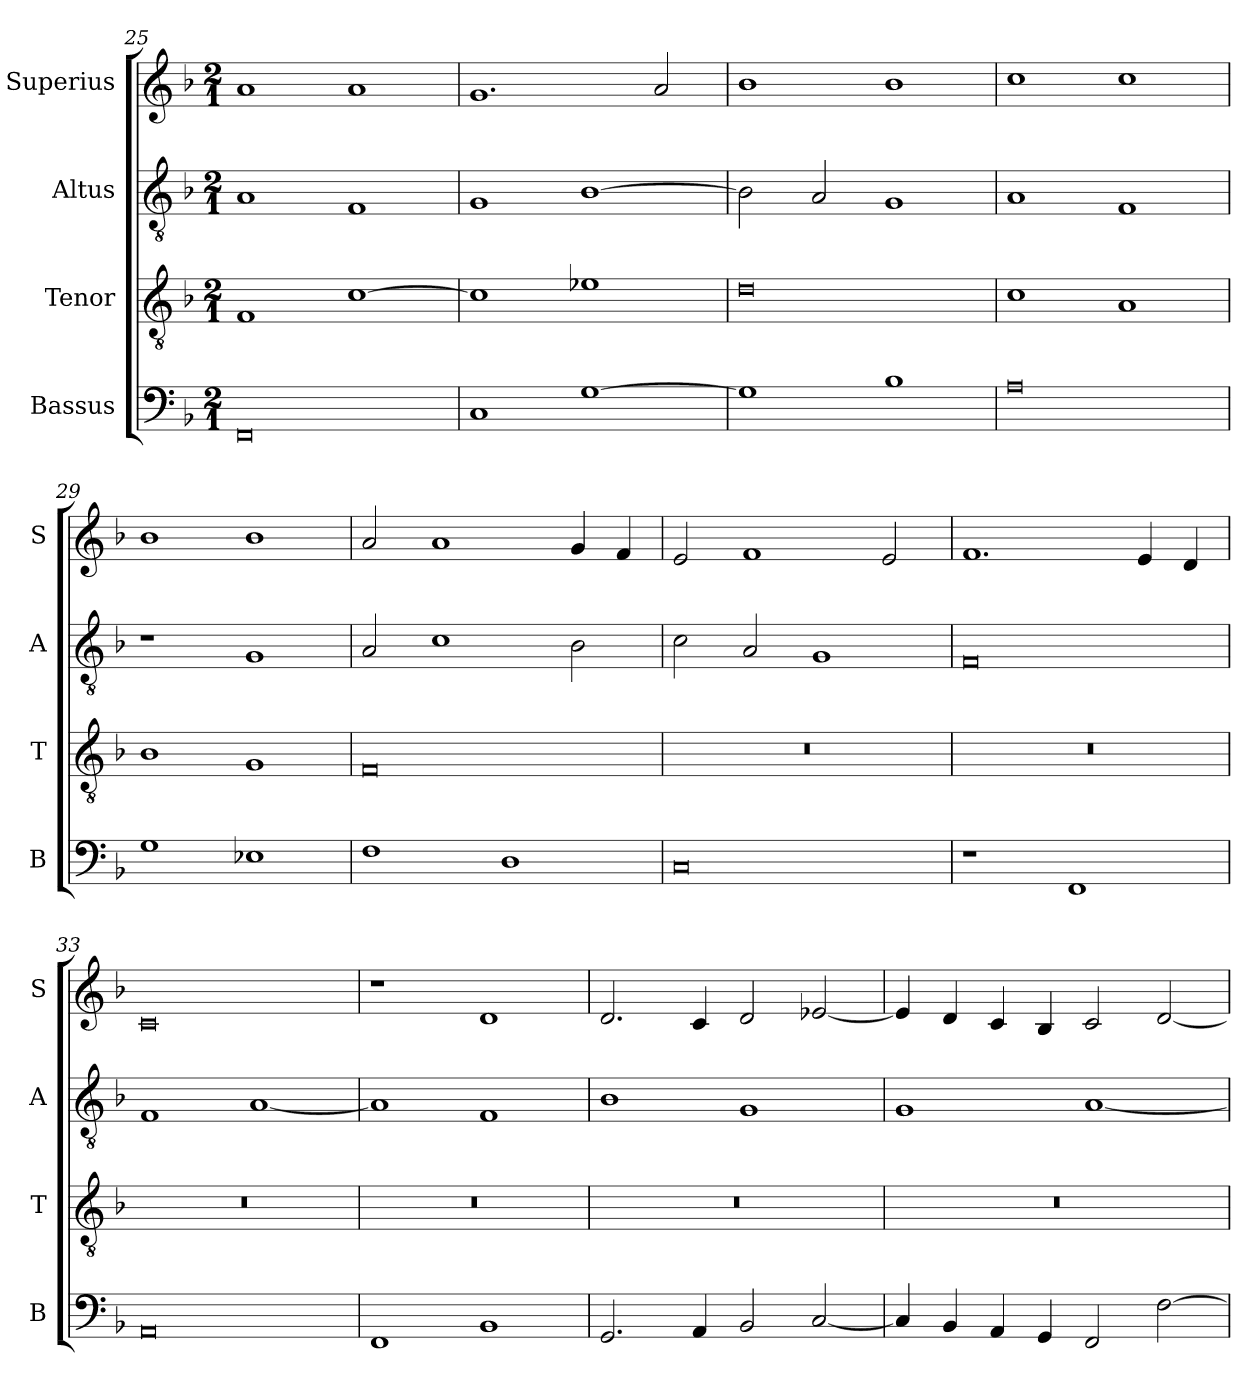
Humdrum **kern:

**kern	**kern	**kern	**kern
*part4	*part3	*part2	*part1
*staff4	*staff3	*staff2	*staff1
*I"Bassus	*I"Tenor	*I"Altus	*I"Superius
*I'B	*I'T	*I'A	*I'S
*clefF4	*clefGv2	*clefGv2	*clefG2
*k[b-]	*k[b-]	*k[b-]	*k[b-]
*M2/1	*M2/1	*M2/1	*M2/1
=25	=25	=25	=25
0FF	1F	1A	1a
.	[1c	1F	1a
=26	=26	=26	=26
1C	1c]	1G	1.g
[1G	1e-X	[1B-	.
.	.	.	2a/
=27	=27	=27	=27
1G]	0d	2B-\]	1b-
.	.	2A/	.
1B-	.	1G	1b-
=28	=28	=28	=28
0A	1c	1A	1cc
.	1A	1F	1cc
=29	=29	=29	=29
1G	1B-	1r	1b-
1E-X	1G	1G	1b-
=30	=30	=30	=30
1F	0F	2A/	2a/
.	.	1c	1a
1D	.	.	.
.	.	2B-\	4g/
.	.	.	4f/
=31	=31	=31	=31
0C	0r	2c\	2e/
.	.	2A/	1f
.	.	1G	.
.	.	.	2e/
=32	=32	=32	=32
1r	0r	0F	1.f
1FF	.	.	.
.	.	.	4e/
.	.	.	4d/
=33	=33	=33	=33
0AA	0r	1F	0c
.	.	[1A	.
=34	=34	=34	=34
1FF	0r	1A]	1r
1BB-	.	1F	1d
=35	=35	=35	=35
2.GG/	0r	1B-	2.d/
4AA/	.	.	4c/
2BB-/	.	1G	2d/
[2C/	.	.	[2e-X/
=36	=36	=36	=36
4C/]	0r	1G	4e-/]
4BB-/	.	.	4d/
4AA/	.	.	4c/
4GG/	.	.	4B-/
2FF/	.	[1A	2c/
[2F\	.	.	[2d/
=	=	=	=
*-	*-	*-	*-
